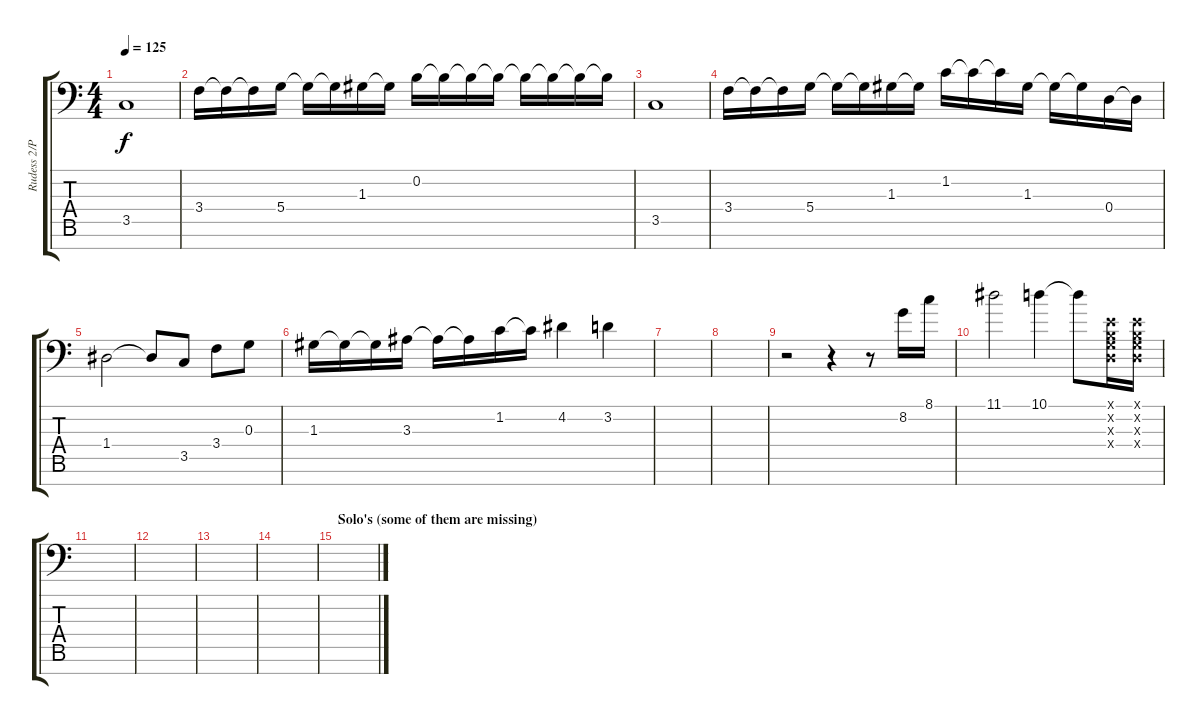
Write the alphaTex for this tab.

\track ("Rudess 2/Petrucci fill-in" "Rudess 2/P") {instrument acousticgrandpiano}
\staff {score tabs}
\tuning (E4 B3 G3 D3 A2 E2 A1) {hide}
\ts (4 4)
\tempo 125
\clef f4
\ks c
3.5.1{dy f} |
3.4.16 3.4{t}.16 3.4{t}.16 5.4.16 5.4{t}.16 5.4{t}.16 1.3.16 1.3{t}.16 0.2.16 0.2{t}.16 0.2{t}.16 0.2{t}.16 0.2{t}.16 0.2{t}.16 0.2{t}.16 0.2{t}.16 |
3.5.1 |
3.4.16 3.4{t}.16 3.4{t}.16 5.4.16 5.4{t}.16 5.4{t}.16 1.3.16 1.3{t}.16 1.2.16 1.2{t}.16 1.2{t}.16 1.3.16 1.3{t}.16 1.3{t}.16 0.4.16 0.4{t}.16 |
1.4.2 1.4{t}.8 3.5.8 3.4.8 0.3.8 |
1.3.16 1.3{t}.16 1.3{t}.16 3.3.16 3.3{t}.16 3.3{t}.16 1.2.16 1.2{t}.16 4.2.4 3.2.4 |
|
|
r.2 r.4 r.8 8.2.16 8.1.16 |
11.1.2 10.1.4 10.1{t}.8 (0.1{x} 0.2{x} 0.3{x} 0.4{x}).16{instrument guitarharmonics} (0.1{x} 0.2{x} 0.3{x} 0.4{x}).16 |
|
|
|
|
\section ("" "Solo's (some of them are missing)")
